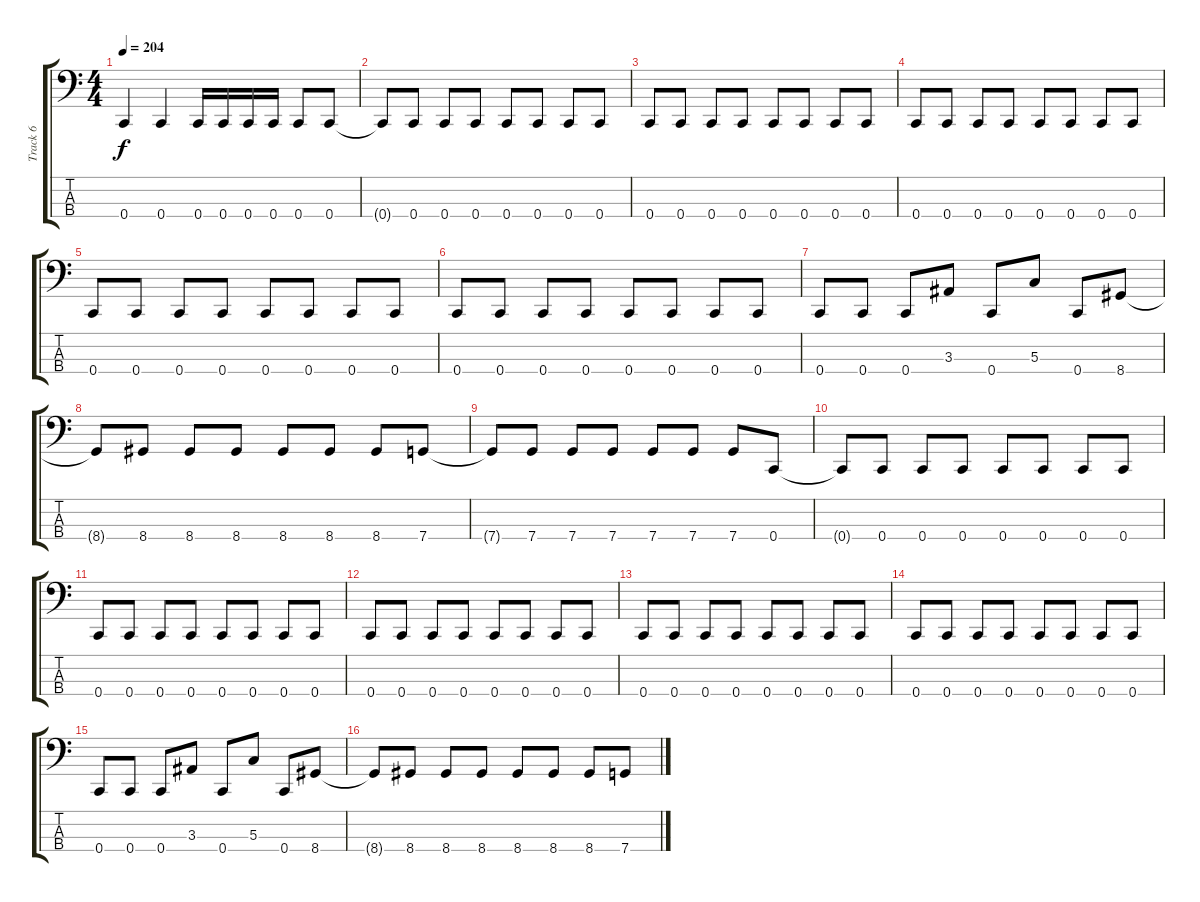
\track ("Track 6" "Track 6") {instrument electricbasspick}
\staff {score tabs}
\tuning (F2 C2 G1 C1) {hide}
\ts (4 4)
\tempo 204
\clef f4
\ks c
0.4.4{dy f instrument electricbasspick} 0.4.4 0.4.16 0.4.16 0.4.16 0.4.16 0.4.8 0.4.8 |
0.4{t}.8 0.4.8 0.4.8 0.4.8 0.4.8 0.4.8 0.4.8 0.4.8 |
0.4.8 0.4.8 0.4.8 0.4.8 0.4.8 0.4.8 0.4.8 0.4.8 |
0.4.8 0.4.8 0.4.8 0.4.8 0.4.8 0.4.8 0.4.8 0.4.8 |
0.4.8 0.4.8 0.4.8 0.4.8 0.4.8 0.4.8 0.4.8 0.4.8 |
0.4.8 0.4.8 0.4.8 0.4.8 0.4.8 0.4.8 0.4.8 0.4.8 |
0.4.8 0.4.8 0.4.8 3.3.8 0.4.8 5.3.8 0.4.8 8.4.8 |
8.4{t}.8 8.4.8 8.4.8 8.4.8 8.4.8 8.4.8 8.4.8 7.4.8 |
7.4{t}.8 7.4.8 7.4.8 7.4.8 7.4.8 7.4.8 7.4.8 0.4.8 |
0.4{t}.8 0.4.8 0.4.8 0.4.8 0.4.8 0.4.8 0.4.8 0.4.8 |
0.4.8 0.4.8 0.4.8 0.4.8 0.4.8 0.4.8 0.4.8 0.4.8 |
0.4.8 0.4.8 0.4.8 0.4.8 0.4.8 0.4.8 0.4.8 0.4.8 |
0.4.8 0.4.8 0.4.8 0.4.8 0.4.8 0.4.8 0.4.8 0.4.8 |
0.4.8 0.4.8 0.4.8 0.4.8 0.4.8 0.4.8 0.4.8 0.4.8 |
0.4.8 0.4.8 0.4.8 3.3.8 0.4.8 5.3.8 0.4.8 8.4.8 |
8.4{t}.8 8.4.8 8.4.8 8.4.8 8.4.8 8.4.8 8.4.8 7.4.8
